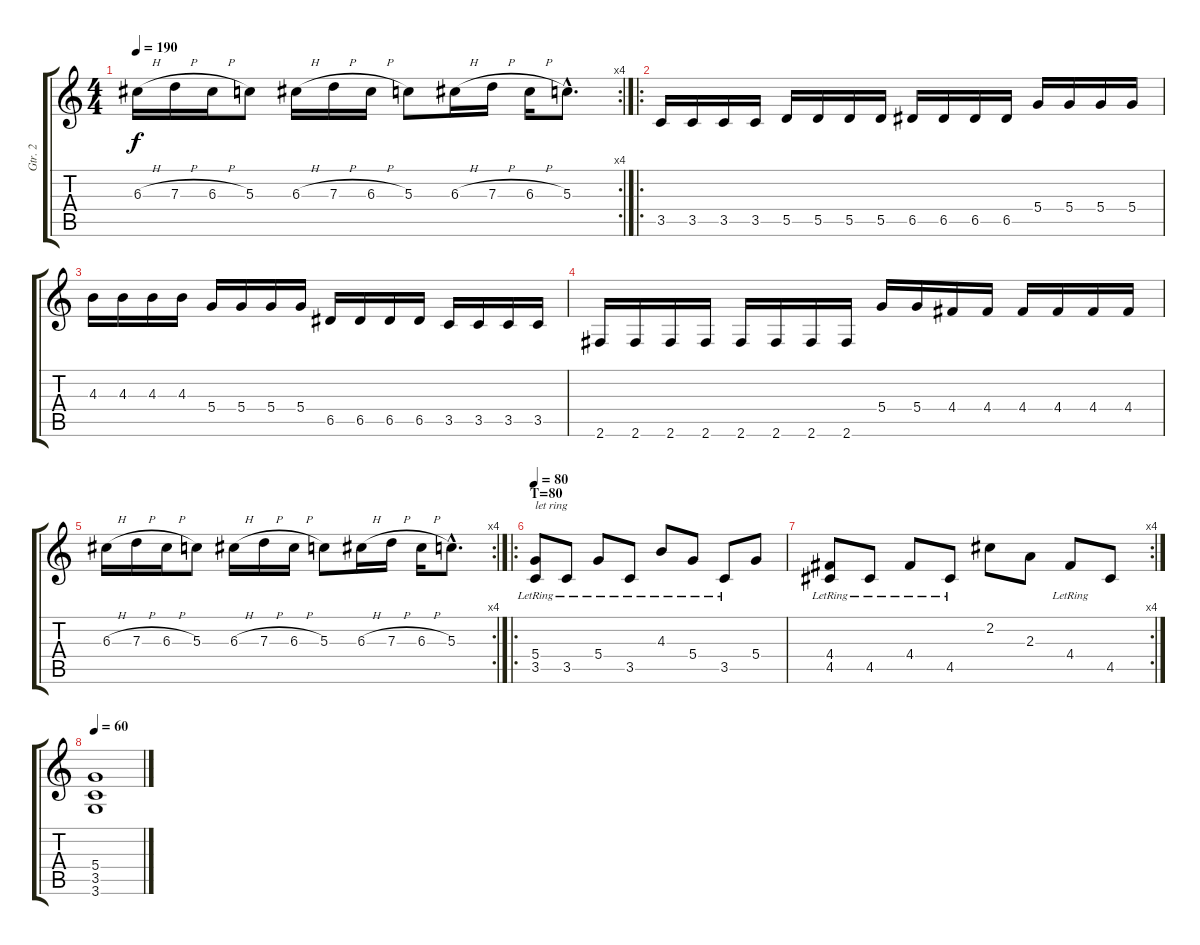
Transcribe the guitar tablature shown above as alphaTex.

\track ("Gtr. 2" "Gtr. 2") {instrument distortionguitar}
\staff {score tabs}
\tuning (E4 B3 G3 D3 A2 E2) {hide}
\rc 4
\ts (4 4)
\tempo 190
\clef g2
\ks c
6.3{h}.16{dy f} 7.3{h}.16 6.3{h}.16 5.3.8 6.3{h}.16 7.3{h}.16 6.3{h}.16 5.3.8 6.3{h}.16 7.3{h}.16 6.3{h}.16 5.3{hac}.8{d} |
\ro
3.5.16 3.5.16 3.5.16 3.5.16 5.5.16 5.5.16 5.5.16 5.5.16 6.5.16 6.5.16 6.5.16 6.5.16 5.4.16 5.4.16 5.4.16 5.4.16 |
4.3.16 4.3.16 4.3.16 4.3.16 5.4.16 5.4.16 5.4.16 5.4.16 6.5.16 6.5.16 6.5.16 6.5.16 3.5.16 3.5.16 3.5.16 3.5.16 |
2.6.16 2.6.16 2.6.16 2.6.16 2.6.16 2.6.16 2.6.16 2.6.16 5.4.16 5.4.16 4.4.16 4.4.16 4.4.16 4.4.16 4.4.16 4.4.16 |
\rc 4
6.3{h}.16 7.3{h}.16 6.3{h}.16 5.3.8 6.3{h}.16 7.3{h}.16 6.3{h}.16 5.3.8 6.3{h}.16 7.3{h}.16 6.3{h}.16 5.3{hac}.8{d} |
\ro
\section ("" "T=80")
\tempo 80
(5.4{lr} 3.5).8{txt "let ring"} 3.5{lr}.8 5.4{lr}.8 3.5{lr}.8 4.3{lr}.8 5.4{lr}.8 3.5{lr}.8 5.4.8 |
\rc 4
(4.4{lr} 4.5).8 4.5{lr}.8 4.4{lr}.8 4.5{lr}.8 2.2.8 2.3.8 4.4{lr}.8 4.5.8 |
\tempo 60
(5.4 3.5 3.6).1
